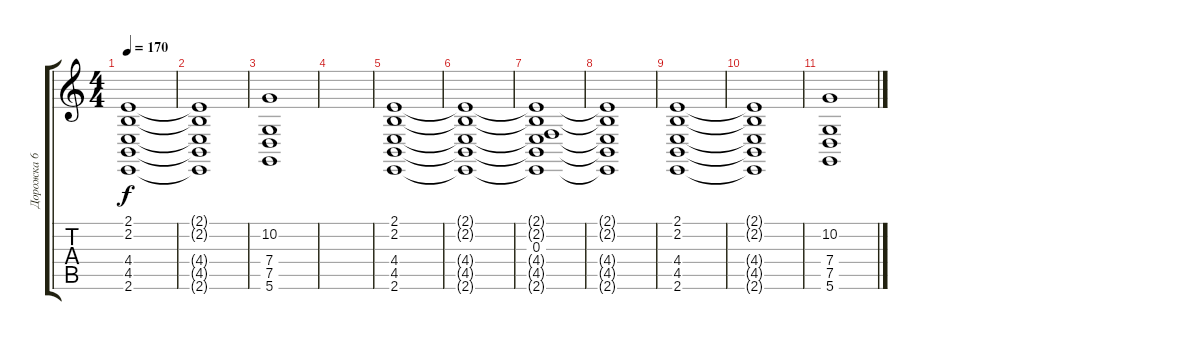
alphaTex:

\track ("Дорожка 6" "Дорожка 6") {mute instrument stringensemble2}
\staff {score tabs}
\tuning (D4 A3 F3 C3 G2 D2) {hide}
\ts (4 4)
\tempo 170
\clef g2
\ks c
(2.1 2.2 4.4 4.5 2.6).1{dy f} |
(2.1{t} 2.2{t} 4.4{t} 4.5{t} 2.6{t}).1 |
(10.2 7.4 7.5 5.6).1 |
|
(2.1 2.2 4.4 4.5 2.6).1 |
(2.1{t} 2.2{t} 4.4{t} 4.5{t} 2.6{t}).1 |
(2.1{t} 2.2{t} 0.3 4.4{t} 4.5{t} 2.6{t}).1 |
(2.1{t} 2.2{t} 4.4{t} 4.5{t} 2.6{t}).1 |
(2.1 2.2 4.4 4.5 2.6).1 |
(2.1{t} 2.2{t} 4.4{t} 4.5{t} 2.6{t}).1 |
(10.2 7.4 7.5 5.6).1
